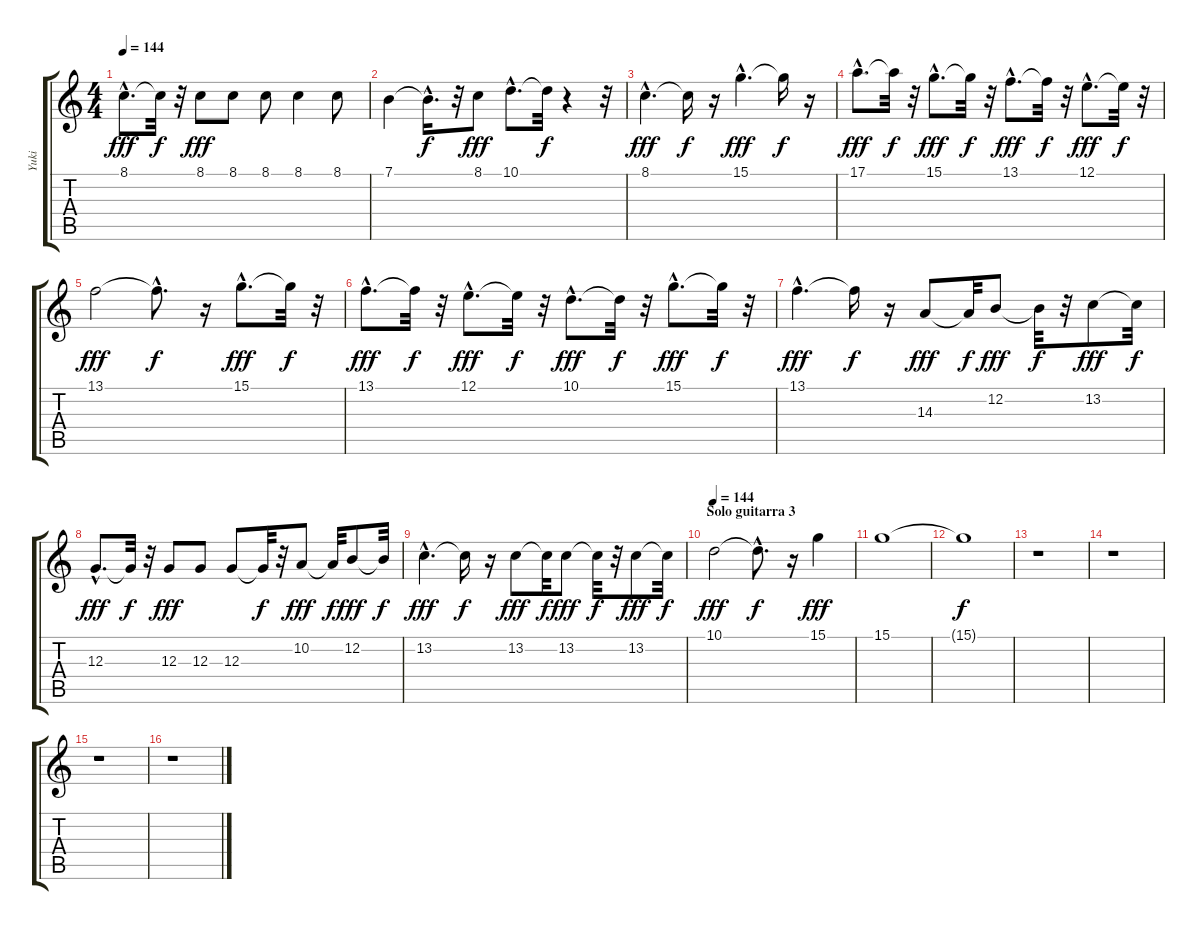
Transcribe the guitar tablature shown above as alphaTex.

\track ("Yuki" "Yuki") {instrument electricpiano1}
\staff {score tabs}
\tuning (E4 B3 G3 D3 A2 E2) {hide}
\ts (4 4)
\tempo 144
\clef g2
\ks c
8.1{hac}.8{d dy fff} 8.1{t}.32{dy f} r.32 8.1.8{dy fff} 8.1.8 8.1.8 8.1.4 8.1.8 |
7.1.4 7.1{hac t}.16{d dy f} r.32 8.1.8{dy fff} 10.1{hac}.8{d} 10.1{t}.32{dy f} r.4 r.32 |
8.1{hac}.4{d dy fff} 8.1{t}.16{dy f} r.16 15.1{hac}.4{d dy fff} 15.1{t}.16{dy f} r.16 |
17.1{hac}.8{d dy fff} 17.1{t}.32{dy f} r.32 15.1{hac}.8{d dy fff} 15.1{t}.32{dy f} r.32 13.1{hac}.8{d dy fff} 13.1{t}.32{dy f} r.32 12.1{hac}.8{d dy fff} 12.1{t}.32{dy f} r.32 |
13.1.2{dy fff} 13.1{hac t}.8{d dy f} r.16 15.1{hac}.8{d dy fff} 15.1{t}.32{dy f} r.32 |
13.1{hac}.8{d dy fff} 13.1{t}.32{dy f} r.32 12.1{hac}.8{d dy fff} 12.1{t}.32{dy f} r.32 10.1{hac}.8{d dy fff} 10.1{t}.32{dy f} r.32 15.1{hac}.8{d dy fff} 15.1{t}.32{dy f} r.32 |
13.1{hac}.4{d dy fff} 13.1{t}.16{dy f} r.16 14.3.8{dy fff} 14.3{t}.32{dy f} 12.2.8{dy fff} 12.2{t}.32{dy f} r.32 13.2.8{dy fff} 13.2{t}.32{dy f} |
12.3{hac}.8{d dy fff} 12.3{t}.32{dy f} r.32 12.3.8{dy fff} 12.3.8 12.3.8 12.3{t}.32{dy f} r.32 10.2.8{dy fff} 10.2{t}.32{dy f} 12.2.8{dy fff} 12.2{t}.32{dy f} |
13.2{hac}.4{d dy fff} 13.2{t}.16{dy f} r.16 13.2.8{dy fff} 13.2{t}.32{dy f} 13.2.8{dy fff} 13.2{t}.32{dy f} r.32 13.2.8{dy fff} 13.2{t}.32{dy f} |
\section ("" "Solo guitarra 3")
\tempo 144
10.1.2{dy fff} 10.1{hac t}.8{d dy f} r.16 15.1.4{dy fff} |
15.1.1 |
15.1{t}.1{dy f} |
r.1 |
r.1 |
r.1 |
r.1
